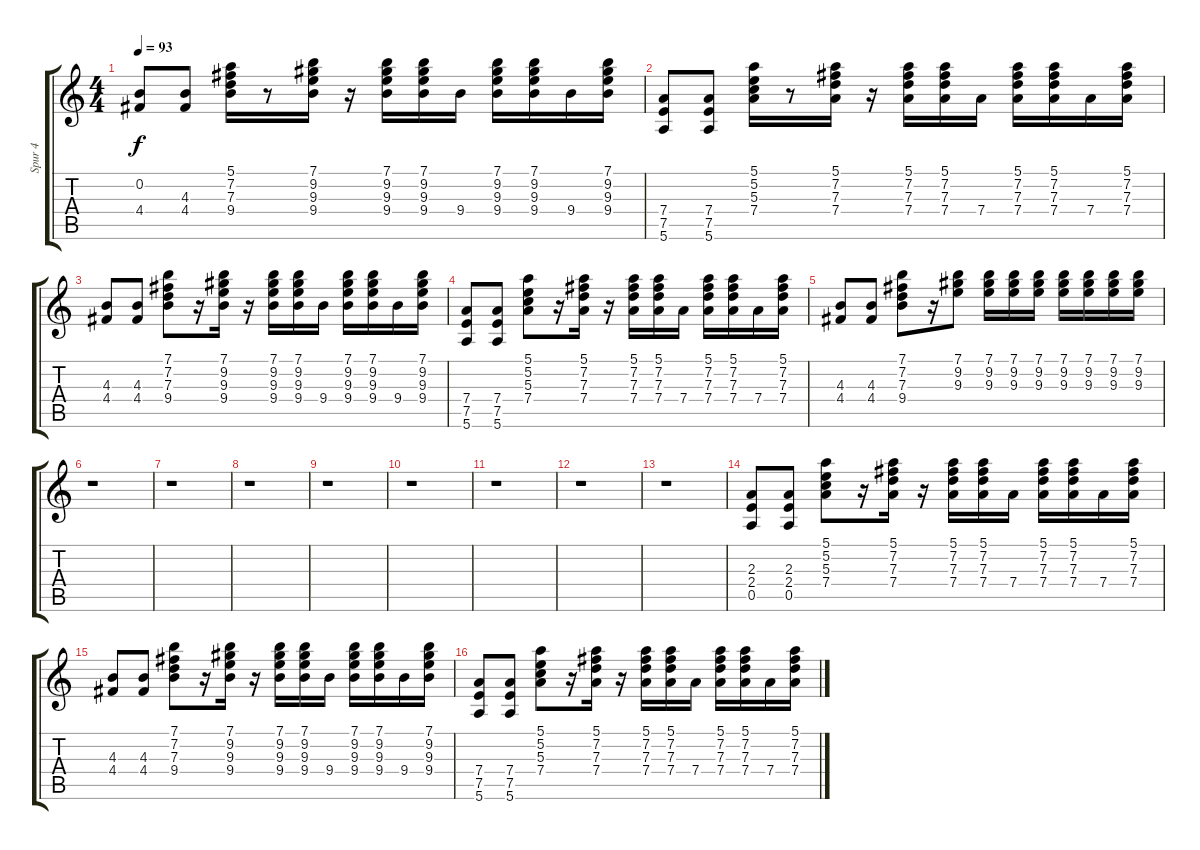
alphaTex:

\track ("Spur 4" "Spur 4") {instrument electricguitarjazz}
\staff {score tabs}
\tuning (E4 B3 G3 D3 A2 E2) {hide}
\ts (4 4)
\tempo 93
\clef g2
\ks c
(0.2 4.4).8{dy f} (4.3 4.4).8 (5.1 7.2 7.3 9.4).16 r.8 (7.1 9.2 9.3 9.4).16 r.16 (7.1 9.2 9.3 9.4).16 (7.1 9.2 9.3 9.4).16 9.4.16 (7.1 9.2 9.3 9.4).16 (7.1 9.2 9.3 9.4).16 9.4.16 (7.1 9.2 9.3 9.4).16 |
(7.4 7.5 5.6).8 (7.4 7.5 5.6).8 (5.1 5.2 5.3 7.4).16 r.8 (5.1 7.2 7.3 7.4).16 r.16 (5.1 7.2 7.3 7.4).16 (5.1 7.2 7.3 7.4).16 7.4.16 (5.1 7.2 7.3 7.4).16 (5.1 7.2 7.3 7.4).16 7.4.16 (5.1 7.2 7.3 7.4).16 |
(4.3 4.4).8 (4.3 4.4).8 (7.1 7.2 7.3 9.4).8 r.16 (7.1 9.2 9.3 9.4).16 r.16 (7.1 9.2 9.3 9.4).16 (7.1 9.2 9.3 9.4).16 9.4.16 (7.1 9.2 9.3 9.4).16 (7.1 9.2 9.3 9.4).16 9.4.16 (7.1 9.2 9.3 9.4).16 |
(7.4 7.5 5.6).8 (7.4 7.5 5.6).8 (5.1 5.2 5.3 7.4).8 r.16 (5.1 7.2 7.3 7.4).16 r.16 (5.1 7.2 7.3 7.4).16 (5.1 7.2 7.3 7.4).16 7.4.16 (5.1 7.2 7.3 7.4).16 (5.1 7.2 7.3 7.4).16 7.4.16 (5.1 7.2 7.3 7.4).16 |
(4.3 4.4).8 (4.3 4.4).8 (7.1 7.2 7.3 9.4).8 r.16 (7.1 9.2 9.3).8 (7.1 9.2 9.3).16 (7.1 9.2 9.3).16 (7.1 9.2 9.3).16 (7.1 9.2 9.3).16 (7.1 9.2 9.3).16 (7.1 9.2 9.3).16 (7.1 9.2 9.3).16 |
r.1 |
r.1 |
r.1 |
r.1 |
r.1 |
r.1 |
r.1 |
r.1 |
(2.3 2.4 0.5).8{volume 7} (2.3 2.4 0.5).8 (5.1 5.2 5.3 7.4).8 r.16 (5.1 7.2 7.3 7.4).16 r.16 (5.1 7.2 7.3 7.4).16 (5.1 7.2 7.3 7.4).16 7.4.16 (5.1 7.2 7.3 7.4).16 (5.1 7.2 7.3 7.4).16 7.4.16 (5.1 7.2 7.3 7.4).16 |
(4.3 4.4).8 (4.3 4.4).8 (7.1 7.2 7.3 9.4).8 r.16 (7.1 9.2 9.3 9.4).16 r.16 (7.1 9.2 9.3 9.4).16 (7.1 9.2 9.3 9.4).16 9.4.16 (7.1 9.2 9.3 9.4).16 (7.1 9.2 9.3 9.4).16 9.4.16 (7.1 9.2 9.3 9.4).16 |
(7.4 7.5 5.6).8 (7.4 7.5 5.6).8 (5.1 5.2 5.3 7.4).8 r.16 (5.1 7.2 7.3 7.4).16 r.16 (5.1 7.2 7.3 7.4).16 (5.1 7.2 7.3 7.4).16 7.4.16 (5.1 7.2 7.3 7.4).16 (5.1 7.2 7.3 7.4).16 7.4.16 (5.1 7.2 7.3 7.4).16
